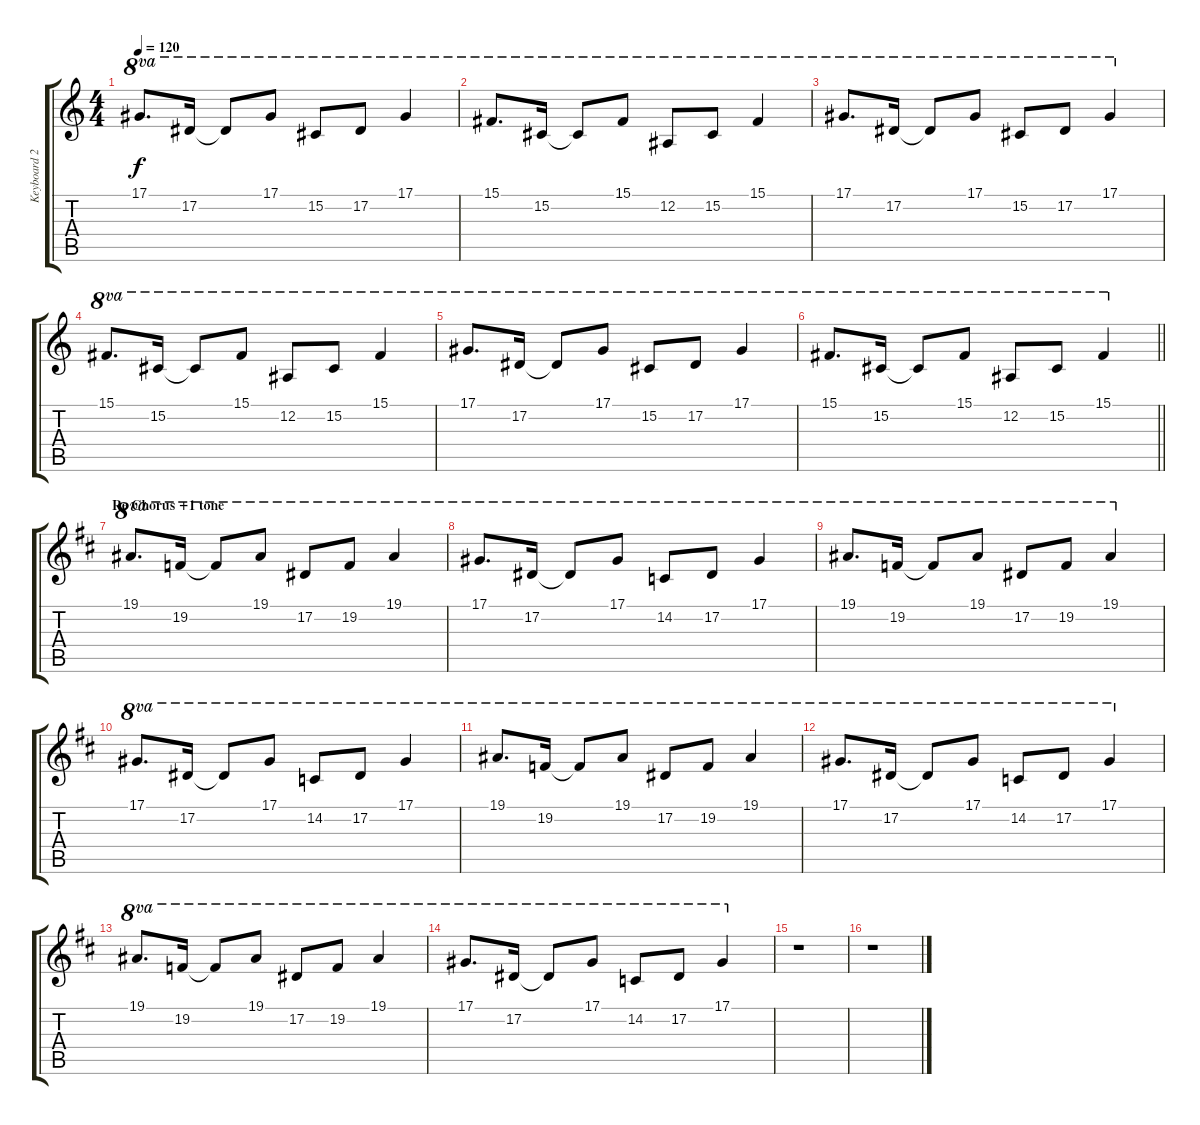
\track ("Keyboard 2" "Keyboard 2") {instrument stringensemble1}
\staff {score tabs}
\tuning (Eb4 Bb3 Gb3 Db3 Ab2 Eb2) {hide}
\ts (4 4)
\tempo 120
\clef g2
\ks c
17.1.8{d ot 8va dy f} 17.2.16{ot 8va} 17.2{t}.8{ot 8va} 17.1.8{ot 8va} 15.2.8{ot 8va} 17.2.8{ot 8va} 17.1.4{ot 8va} |
15.1.8{d ot 8va} 15.2.16{ot 8va} 15.2{t}.8{ot 8va} 15.1.8{ot 8va} 12.2.8{ot 8va} 15.2.8{ot 8va} 15.1.4{ot 8va} |
17.1.8{d ot 8va} 17.2.16{ot 8va} 17.2{t}.8{ot 8va} 17.1.8{ot 8va} 15.2.8{ot 8va} 17.2.8{ot 8va} 17.1.4{ot 8va} |
15.1.8{d ot 8va} 15.2.16{ot 8va} 15.2{t}.8{ot 8va} 15.1.8{ot 8va} 12.2.8{ot 8va} 15.2.8{ot 8va} 15.1.4{ot 8va} |
17.1.8{d ot 8va} 17.2.16{ot 8va} 17.2{t}.8{ot 8va} 17.1.8{ot 8va} 15.2.8{ot 8va} 17.2.8{ot 8va} 17.1.4{ot 8va} |
\barLineRight lightlight
15.1.8{d ot 8va} 15.2.16{ot 8va} 15.2{t}.8{ot 8va} 15.1.8{ot 8va} 12.2.8{ot 8va} 15.2.8{ot 8va} 15.1.4{ot 8va} |
\section ("" "Re Chorus +1 tone")
\ks d
19.1.8{d ot 8va} 19.2.16{ot 8va} 19.2{t}.8{ot 8va} 19.1.8{ot 8va} 17.2.8{ot 8va} 19.2.8{ot 8va} 19.1.4{ot 8va} |
17.1.8{d ot 8va} 17.2.16{ot 8va} 17.2{t}.8{ot 8va} 17.1.8{ot 8va} 14.2.8{ot 8va} 17.2.8{ot 8va} 17.1.4{ot 8va} |
19.1.8{d ot 8va} 19.2.16{ot 8va} 19.2{t}.8{ot 8va} 19.1.8{ot 8va} 17.2.8{ot 8va} 19.2.8{ot 8va} 19.1.4{ot 8va} |
17.1.8{d ot 8va} 17.2.16{ot 8va} 17.2{t}.8{ot 8va} 17.1.8{ot 8va} 14.2.8{ot 8va} 17.2.8{ot 8va} 17.1.4{ot 8va} |
19.1.8{d ot 8va} 19.2.16{ot 8va} 19.2{t}.8{ot 8va} 19.1.8{ot 8va} 17.2.8{ot 8va} 19.2.8{ot 8va} 19.1.4{ot 8va} |
17.1.8{d ot 8va} 17.2.16{ot 8va} 17.2{t}.8{ot 8va} 17.1.8{ot 8va} 14.2.8{ot 8va} 17.2.8{ot 8va} 17.1.4{ot 8va} |
19.1.8{d ot 8va} 19.2.16{ot 8va} 19.2{t}.8{ot 8va} 19.1.8{ot 8va} 17.2.8{ot 8va} 19.2.8{ot 8va} 19.1.4{ot 8va} |
17.1.8{d ot 8va} 17.2.16{ot 8va} 17.2{t}.8{ot 8va} 17.1.8{ot 8va} 14.2.8{ot 8va} 17.2.8{ot 8va} 17.1.4{ot 8va} |
r.1 |
r.1
